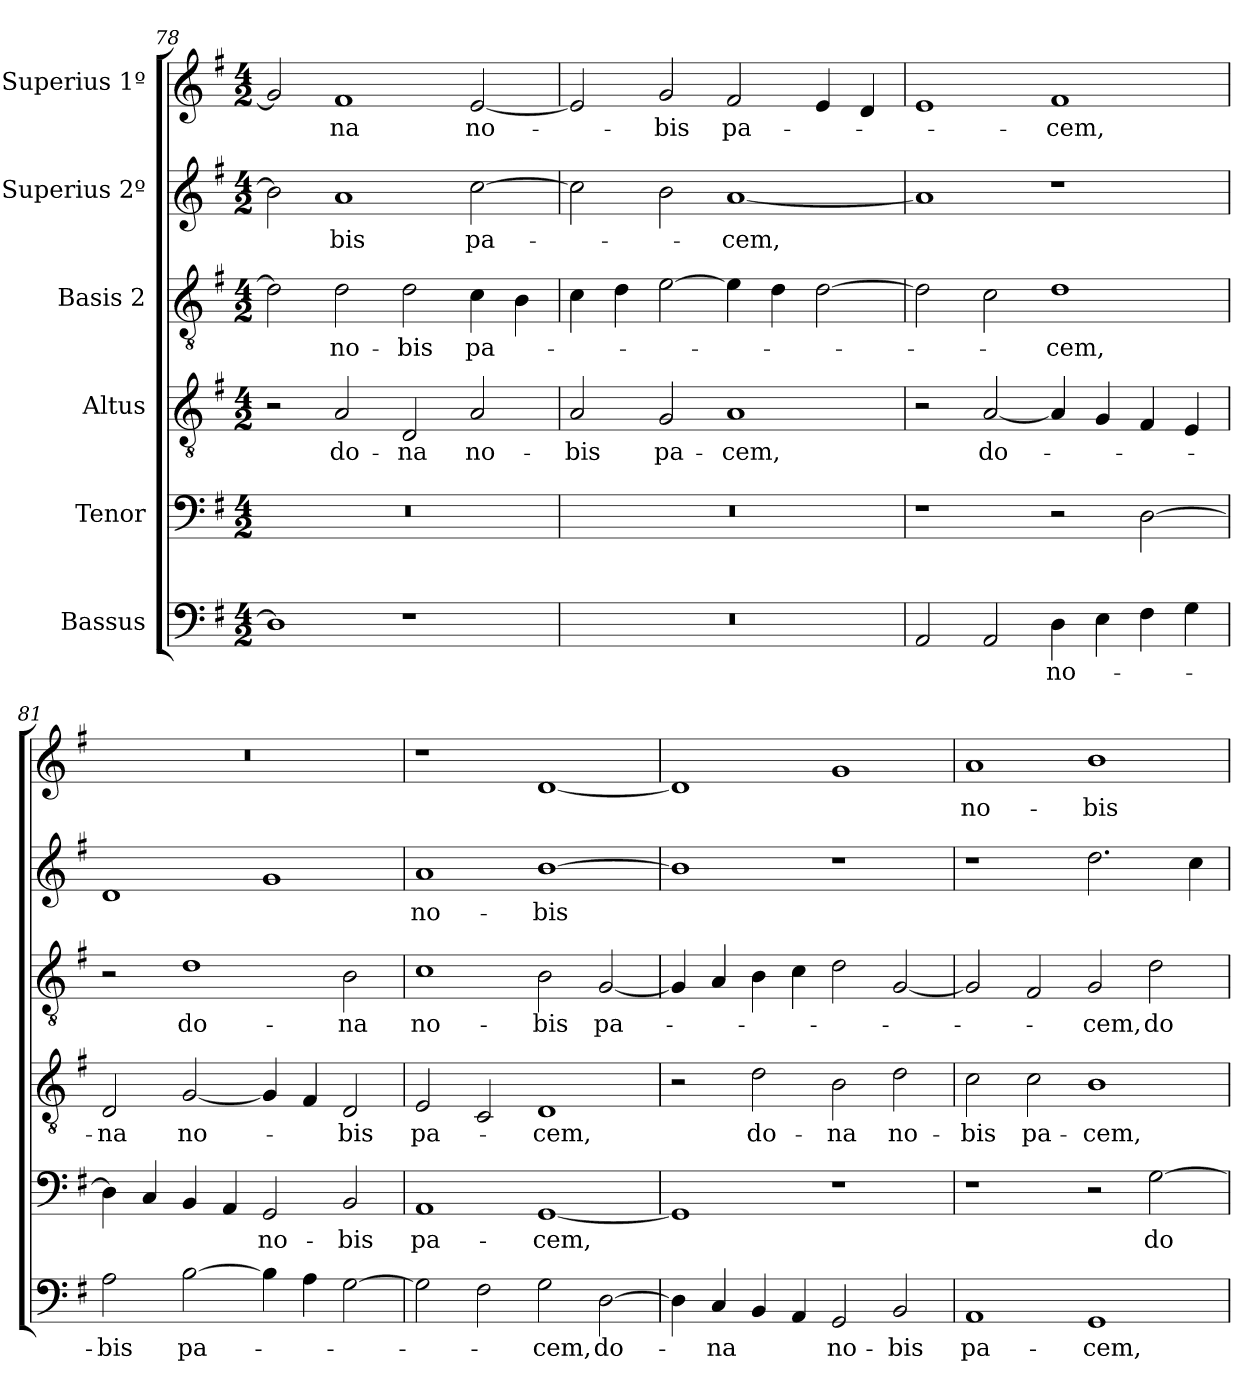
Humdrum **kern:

**kern	**text	**kern	**text	**kern	**text	**kern	**text	**kern	**text	**kern	**text
*part6	*part6	*part5	*part5	*part4	*part4	*part3	*part3	*part2	*part2	*part1	*part1
*staff6	*staff6	*staff5	*staff5	*staff4	*staff4	*staff3	*staff3	*staff2	*staff2	*staff1	*staff1
*I"Bassus	*	*I"Tenor	*	*I"Altus	*	*I"Basis 2	*	*I"Superius 2º	*	*I"Superius 1º	*
*clefF4	*	*clefF4	*	*clefGv2	*	*clefGv2	*	*clefG2	*	*clefG2	*
*k[f#]	*	*k[f#]	*	*k[f#]	*	*k[f#]	*	*k[f#]	*	*k[f#]	*
*M4/2	*	*M4/2	*	*M4/2	*	*M4/2	*	*M4/2	*	*M4/2	*
=78	=78	=78	=78	=78	=78	=78	=78	=78	=78	=78	=78
1D\]	.	0r	.	2r	.	2d\]	.	2b\]	.	2g/]	.
.	.	.	.	2A/	do-	2d\	no-	1a/	-bis	1f#/	-na
1r	.	.	.	2D/	-na	2d\	-bis	.	.	.	.
.	.	.	.	2A/	no-	4c\	pa-	[2cc\	pa-	[2e/	no-
.	.	.	.	.	.	4B\	.	.	.	.	.
=79	=79	=79	=79	=79	=79	=79	=79	=79	=79	=79	=79
0r	.	0r	.	2A/	-bis	4c\	.	2cc\]	.	2e/]	.
.	.	.	.	.	.	4d\	.	.	.	.	.
.	.	.	.	2G/	pa-	[2e\	.	2b\	.	2g/	-bis
.	.	.	.	1A/	-cem,	4e\]	.	[1a/	-cem,	2f#/	pa-
.	.	.	.	.	.	4d\	.	.	.	.	.
.	.	.	.	.	.	[2d\	.	.	.	4e/	.
.	.	.	.	.	.	.	.	.	.	4d/	.
=80	=80	=80	=80	=80	=80	=80	=80	=80	=80	=80	=80
2AA/	.	1r	.	2r	.	2d\]	.	1a/]	.	1e/	.
2AA/	.	.	.	[2A/	do-	2c\	.	.	.	.	.
4D\	no-	2r	.	4A/]	.	1d\	-cem,	1r	.	1f#/	-cem,
4E\	.	.	.	4G/	.	.	.	.	.	.	.
4F#\	.	[2D\	.	4F#/	.	.	.	.	.	.	.
4G\	.	.	.	4E/	.	.	.	.	.	.	.
=81	=81	=81	=81	=81	=81	=81	=81	=81	=81	=81	=81
2A\	-bis	4D\]	.	2D/	-na	2r	.	1d/	.	0r	.
.	.	4C/	.	.	.	.	.	.	.	.	.
[2B\	pa-	4BB/	.	[2G/	no-	1d\	do-	.	.	.	.
.	.	4AA/	.	.	.	.	.	.	.	.	.
4B\]	.	2GG/	no-	4G/]	.	.	.	1g/	.	.	.
4A\	.	.	.	4F#/	.	.	.	.	.	.	.
[2G\	.	2BB/	-bis	2D/	-bis	2B\	-na	.	.	.	.
=82	=82	=82	=82	=82	=82	=82	=82	=82	=82	=82	=82
2G\]	.	1AA/	pa-	2E/	pa-	1c\	no-	1a/	no-	1r	.
2F#\	.	.	.	2C/	.	.	.	.	.	.	.
2G\	-cem,	[1GG/	-cem,	1D/	-cem,	2B\	-bis	[1b\	-bis	[1d/	.
[2D\	do-	.	.	.	.	[2G/	pa-	.	.	.	.
=83	=83	=83	=83	=83	=83	=83	=83	=83	=83	=83	=83
4D\]	.	1GG/]	.	2r	.	4G/]	.	1b\]	.	1d/]	.
4C/	-na	.	.	.	.	4A/	.	.	.	.	.
4BB/	.	.	.	2d\	do-	4B\	.	.	.	.	.
4AA/	.	.	.	.	.	4c\	.	.	.	.	.
2GG/	no-	1r	.	2B\	-na	2d\	.	1r	.	1g/	.
2BB/	-bis	.	.	2d\	no-	[2G/	.	.	.	.	.
=84	=84	=84	=84	=84	=84	=84	=84	=84	=84	=84	=84
1AA/	pa-	1r	.	2c\	-bis	2G/]	.	1r	.	1a/	no-
.	.	.	.	2c\	pa-	2F#/	.	.	.	.	.
1GG/	-cem,	2r	.	1B\	-cem,	2G/	-cem,	2.dd\	.	1b\	-bis
.	.	[2G\	do-	.	.	2d\	do-	.	.	.	.
.	.	.	.	.	.	.	.	4cc\	.	.	.
=	=	=	=	=	=	=	=	=	=	=	=
*-	*-	*-	*-	*-	*-	*-	*-	*-	*-	*-	*-
